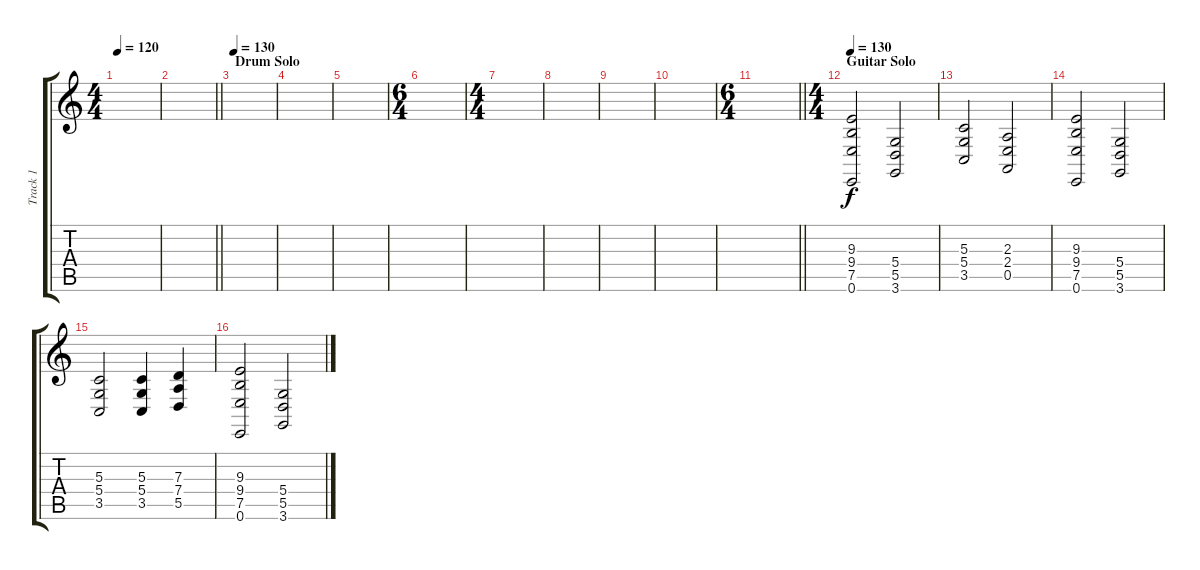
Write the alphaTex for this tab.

\track ("Track 1" "Track 1") {instrument helicopter}
\staff {score tabs}
\tuning (E4 B3 G3 D3 A2 E2) {hide}
\ts (4 4)
\tempo 120
\clef g2
\ks c
|
\barLineRight lightlight
|
\section ("" "Drum Solo")
\tempo 130
|
|
|
\ts (6 4)
|
\ts (4 4)
|
|
|
|
\ts (6 4)
\barLineRight lightlight
|
\ts (4 4)
\section ("" "Guitar Solo")
\tempo 130
(9.3 9.4 7.5 0.6).2{instrument distortionguitar} (5.4 5.5 3.6).2 |
(5.3 5.4 3.5).2 (2.3 2.4 0.5).2 |
(9.3 9.4 7.5 0.6).2{instrument distortionguitar} (5.4 5.5 3.6).2 |
(5.3 5.4 3.5).2 (5.3 5.4 3.5).4 (7.3 7.4 5.5).4 |
(9.3 9.4 7.5 0.6).2{instrument distortionguitar} (5.4 5.5 3.6).2
